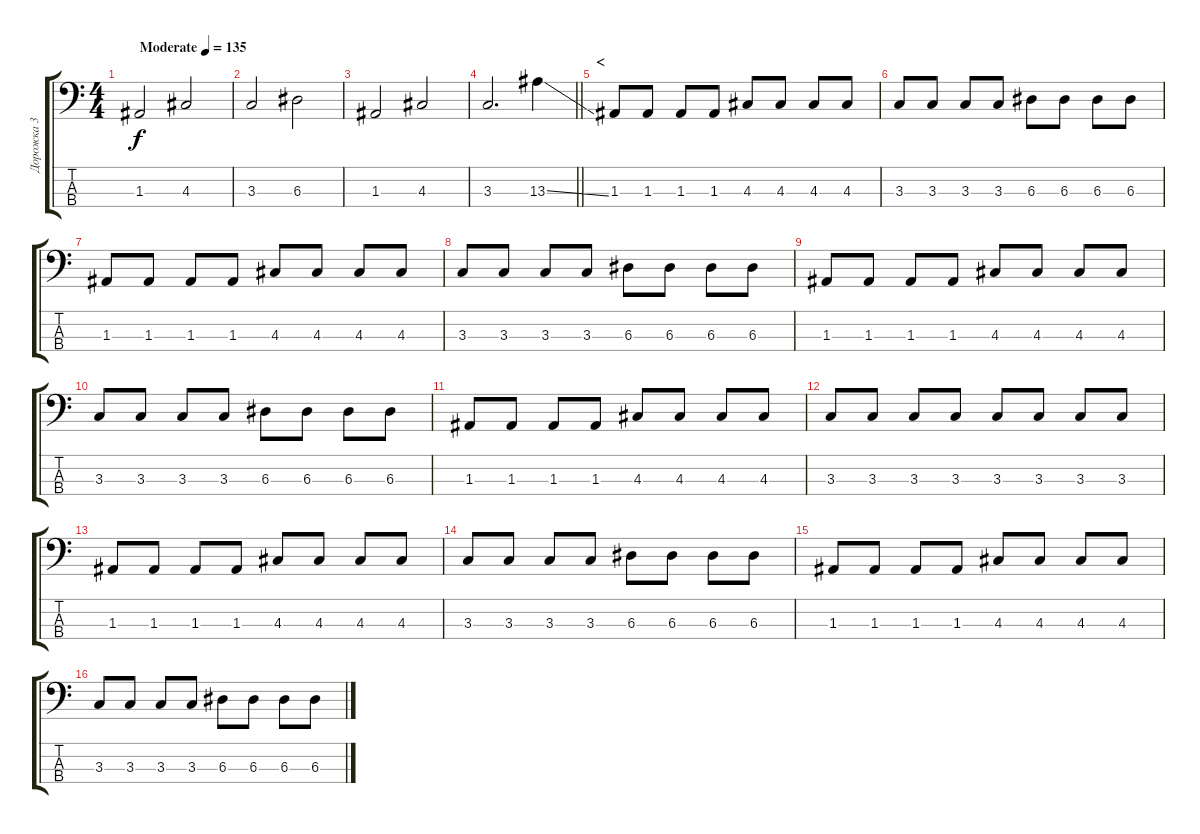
\track ("Дорожка 3" "Дорожка 3") {instrument electricbassfinger}
\staff {score tabs}
\tuning (G2 D2 A1 E1) {hide}
\ts (4 4)
\tempo (135 "Moderate")
\clef f4
\ks c
1.3.2{dy f instrument electricbassfinger} 4.3.2 |
3.3.2 6.3.2 |
1.3.2 4.3.2 |
\barLineRight lightlight
3.3.2{d} 13.3{ss}.4 |
\section ("" "<")
1.3.8 1.3.8 1.3.8 1.3.8 4.3.8 4.3.8 4.3.8 4.3.8 |
3.3.8 3.3.8 3.3.8 3.3.8 6.3.8 6.3.8 6.3.8 6.3.8 |
1.3.8 1.3.8 1.3.8 1.3.8 4.3.8 4.3.8 4.3.8 4.3.8 |
3.3.8 3.3.8 3.3.8 3.3.8 6.3.8 6.3.8 6.3.8 6.3.8 |
1.3.8 1.3.8 1.3.8 1.3.8 4.3.8 4.3.8 4.3.8 4.3.8 |
3.3.8 3.3.8 3.3.8 3.3.8 6.3.8 6.3.8 6.3.8 6.3.8 |
1.3.8 1.3.8 1.3.8 1.3.8 4.3.8 4.3.8 4.3.8 4.3.8 |
3.3.8 3.3.8 3.3.8 3.3.8 3.3.8 3.3.8 3.3.8 3.3.8 |
1.3.8 1.3.8 1.3.8 1.3.8 4.3.8 4.3.8 4.3.8 4.3.8 |
3.3.8 3.3.8 3.3.8 3.3.8 6.3.8 6.3.8 6.3.8 6.3.8 |
1.3.8 1.3.8 1.3.8 1.3.8 4.3.8 4.3.8 4.3.8 4.3.8 |
3.3.8 3.3.8 3.3.8 3.3.8 6.3.8 6.3.8 6.3.8 6.3.8
